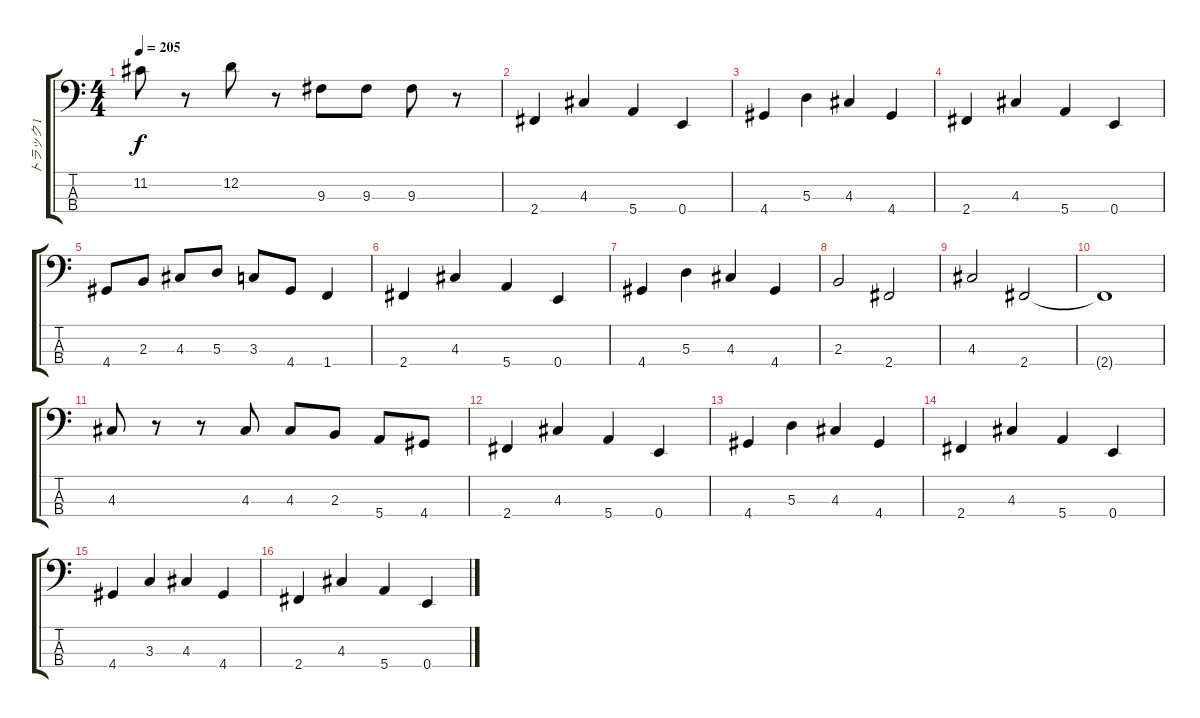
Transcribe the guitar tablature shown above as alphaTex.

\track ("トラック 1" "トラック 1") {instrument electricbasspick}
\staff {score tabs}
\tuning (G2 D2 A1 E1) {hide}
\ts (4 4)
\tempo 205
\clef f4
\ks c
11.2.8{dy f} r.8 12.2.8 r.8 9.3.8 9.3.8 9.3.8 r.8 |
2.4.4 4.3.4 5.4.4 0.4.4 |
4.4.4 5.3.4 4.3.4 4.4.4 |
2.4.4 4.3.4 5.4.4 0.4.4 |
4.4.8 2.3.8 4.3.8 5.3.8 3.3.8 4.4.8 1.4.4 |
2.4.4 4.3.4 5.4.4 0.4.4 |
4.4.4 5.3.4 4.3.4 4.4.4 |
2.3.2 2.4.2 |
4.3.2 2.4.2 |
2.4{t}.1 |
4.3.8 r.8 r.8 4.3.8 4.3.8 2.3.8 5.4.8 4.4.8 |
2.4.4 4.3.4 5.4.4 0.4.4 |
4.4.4 5.3.4 4.3.4 4.4.4 |
2.4.4 4.3.4 5.4.4 0.4.4 |
4.4.4 3.3.4 4.3.4 4.4.4 |
2.4.4 4.3.4 5.4.4 0.4.4
